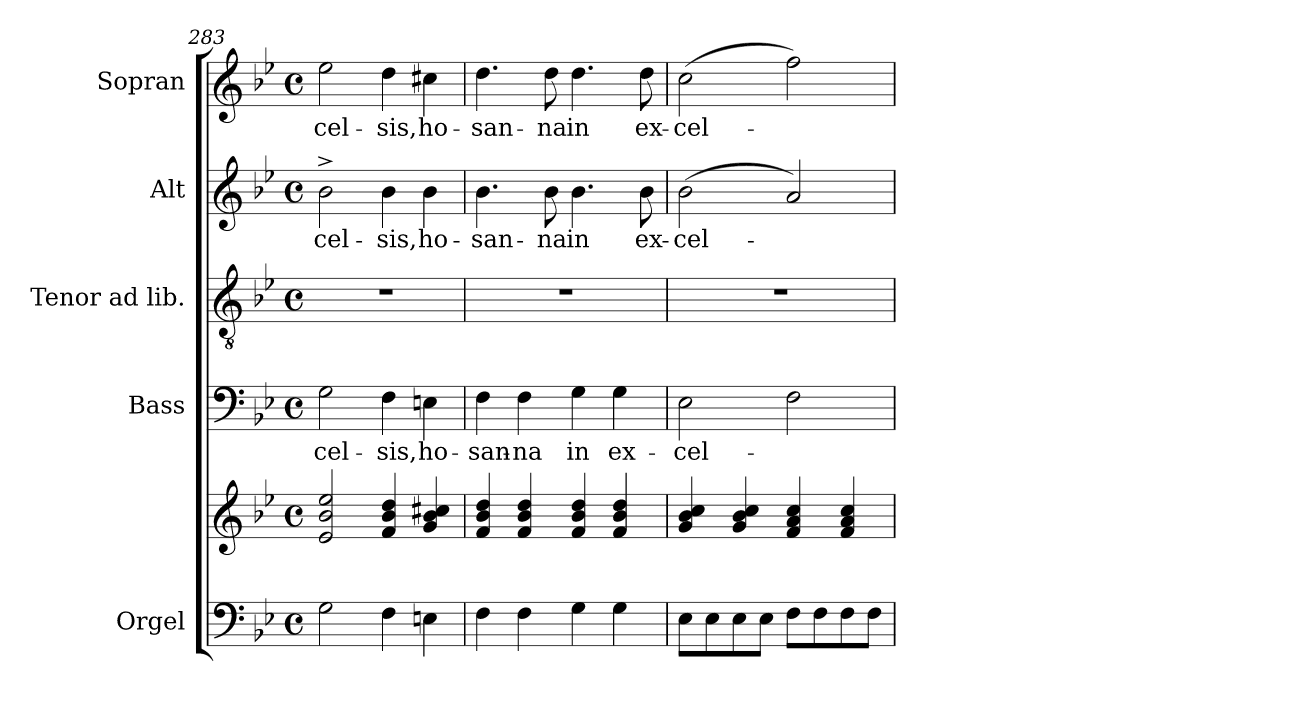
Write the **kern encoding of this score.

**kern	**kern	**kern	**text	**kern	**kern	**text	**kern	**text
*part5	*part5	*part4	*part4	*part3	*part2	*part2	*part1	*part1
*staff6	*staff5	*staff4	*staff4	*staff3	*staff2	*staff2	*staff1	*staff1
*I"Orgel	*	*I"Bass	*	*I"Tenor ad lib.	*I"Alt	*	*I"Sopran	*
*	*	*I'B.	*	*I'T.	*I'A.	*	*I'S.	*
*clefF4	*clefG2	*clefF4	*	*clefGv2	*clefG2	*	*clefG2	*
*k[b-e-]	*k[b-e-]	*k[b-e-]	*	*k[b-e-]	*k[b-e-]	*	*k[b-e-]	*
*B-:	*B-:	*B-:	*	*B-:	*B-:	*	*B-:	*
*M4/4	*M4/4	*M4/4	*	*M4/4	*M4/4	*	*M4/4	*
*met(c)	*met(c)	*met(c)	*	*met(c)	*met(c)	*	*met(c)	*
=283	=283	=283	=283	=283	=283	=283	=283	=283
!	!	!	!LO:LY:b	!	!	!LO:LY:b	!	!LO:LY:b
2G\	2e-/ 2b-/ 2ee-/	2G\	-cel-	1r	2b-^>\	-cel-	2ee-\	-cel-
!	!	!	!LO:LY:b	!	!	!LO:LY:b	!	!LO:LY:b
4F\	4f/ 4b-/ 4dd/	4F\	-sis,	.	4b-\	-sis,	4dd\	-sis,
!	!	!	!LO:LY:b	!	!	!LO:LY:b	!	!LO:LY:b
4En\	4g/ 4b-/ 4cc#X/	4En\	ho-	.	4b-\	ho-	4cc#X\	ho-
=284	=284	=284	=284	=284	=284	=284	=284	=284
!	!	!	!LO:LY:b	!	!	!LO:LY:b	!	!LO:LY:b
4F\	4f/ 4b-/ 4dd/	4F\	-san-	1r	4.b-\	-san-	4.dd\	-san-
!	!	!	!LO:LY:b	!	!	!	!	!
4F\	4f/ 4b-/ 4dd/	4F\	-na	.	.	.	.	.
!	!	!	!	!	!	!LO:LY:b	!	!LO:LY:b
.	.	.	.	.	8b-\	-na	8dd\	-na
!	!	!	!LO:LY:b	!	!	!LO:LY:b	!	!LO:LY:b
4G\	4f/ 4b-/ 4dd/	4G\	in	.	4.b-\	in	4.dd\	in
!	!	!	!LO:LY:b	!	!	!	!	!
4G\	4f/ 4b-/ 4dd/	4G\	ex-	.	.	.	.	.
!	!	!	!	!	!	!LO:LY:b	!	!LO:LY:b
.	.	.	.	.	8b-\	ex-	8dd\	ex-
=285	=285	=285	=285	=285	=285	=285	=285	=285
!	!	!	!LO:LY:b	!	!	!LO:LY:b	!	!LO:LY:b
8E-\L	4g/ 4b-/ 4cc/	2E-\	-cel-	1r	(>2b-\	-cel-	(>2cc\	-cel-
8E-\	.	.	.	.	.	.	.	.
8E-\	4g/ 4b-/ 4cc/	.	.	.	.	.	.	.
8E-\J	.	.	.	.	.	.	.	.
8F\L	4f/ 4a/ 4cc/	2F\	.	.	2a/)	.	2ff\)	.
8F\	.	.	.	.	.	.	.	.
8F\	4f/ 4a/ 4cc/	.	.	.	.	.	.	.
8F\J	.	.	.	.	.	.	.	.
=	=	=	=	=	=	=	=	=
*-	*-	*-	*-	*-	*-	*-	*-	*-
